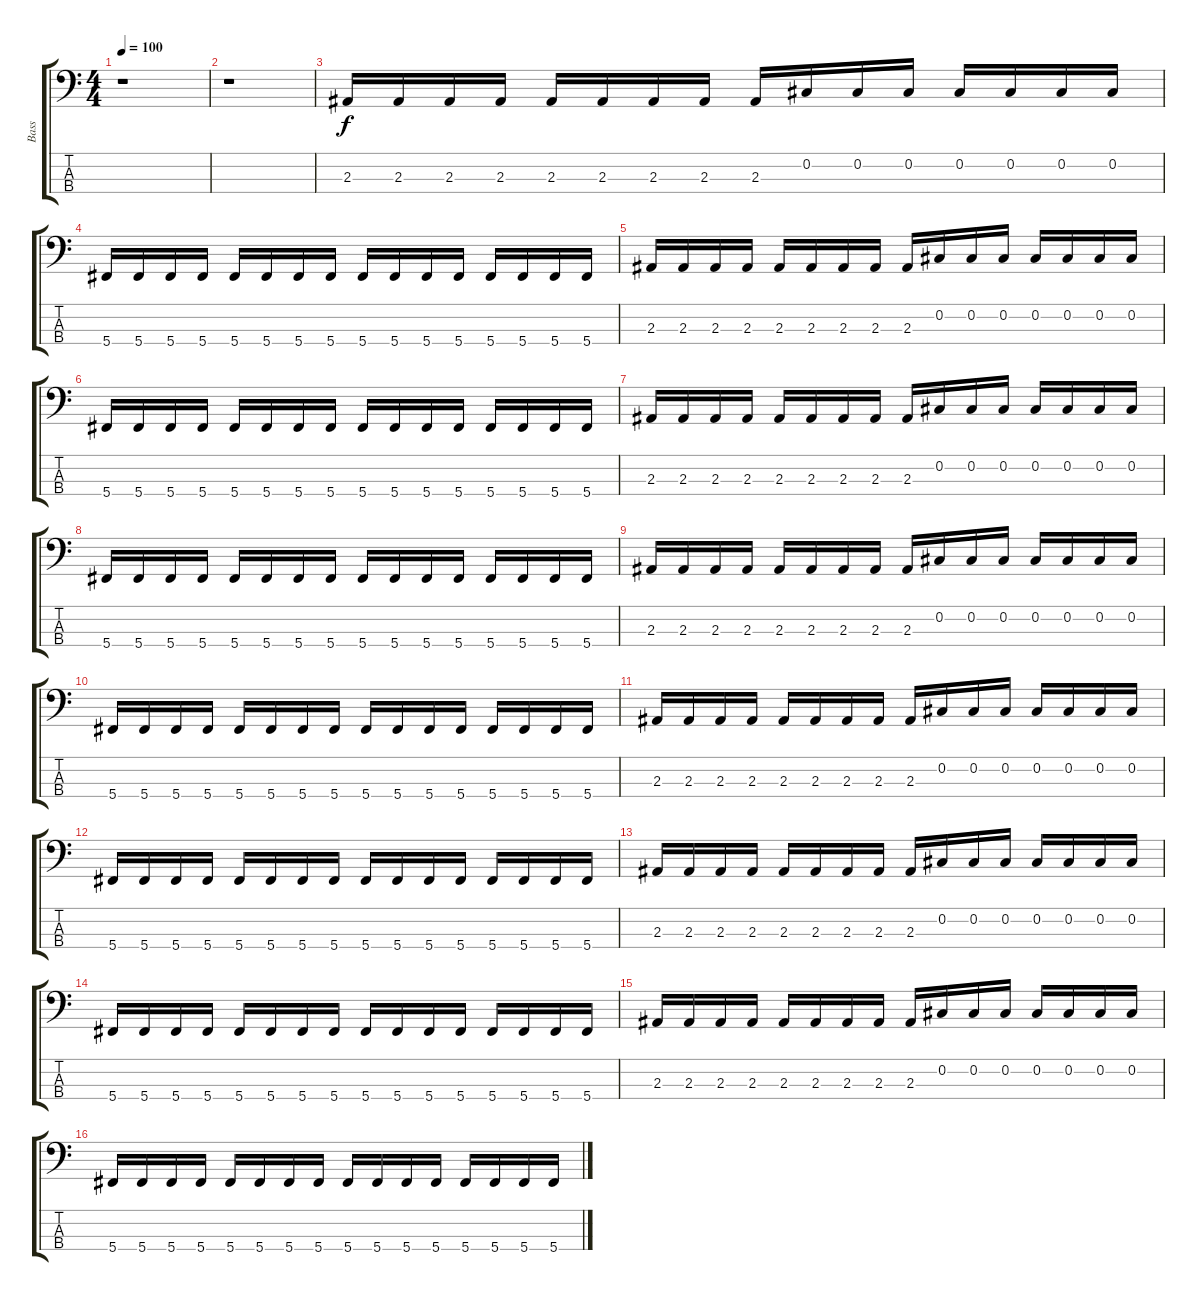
\track ("Bass" "Bass") {instrument electricbassfinger}
\staff {score tabs}
\tuning (Gb2 Db2 Ab1 Db1) {hide}
\ts (4 4)
\tempo 100
\clef f4
\ks c
r.1{dy f instrument electricbassfinger} |
r.1 |
2.3.16 2.3.16 2.3.16 2.3.16 2.3.16 2.3.16 2.3.16 2.3.16 2.3.16 0.2.16 0.2.16 0.2.16 0.2.16 0.2.16 0.2.16 0.2.16 |
5.4.16 5.4.16 5.4.16 5.4.16 5.4.16 5.4.16 5.4.16 5.4.16 5.4.16 5.4.16 5.4.16 5.4.16 5.4.16 5.4.16 5.4.16 5.4.16 |
2.3.16 2.3.16 2.3.16 2.3.16 2.3.16 2.3.16 2.3.16 2.3.16 2.3.16 0.2.16 0.2.16 0.2.16 0.2.16 0.2.16 0.2.16 0.2.16 |
5.4.16 5.4.16 5.4.16 5.4.16 5.4.16 5.4.16 5.4.16 5.4.16 5.4.16 5.4.16 5.4.16 5.4.16 5.4.16 5.4.16 5.4.16 5.4.16 |
2.3.16 2.3.16 2.3.16 2.3.16 2.3.16 2.3.16 2.3.16 2.3.16 2.3.16 0.2.16 0.2.16 0.2.16 0.2.16 0.2.16 0.2.16 0.2.16 |
5.4.16{volume 0} 5.4.16 5.4.16 5.4.16 5.4.16 5.4.16 5.4.16 5.4.16 5.4.16 5.4.16 5.4.16 5.4.16 5.4.16 5.4.16 5.4.16 5.4.16 |
2.3.16{volume 16} 2.3.16 2.3.16 2.3.16 2.3.16 2.3.16 2.3.16 2.3.16 2.3.16 0.2.16 0.2.16 0.2.16 0.2.16 0.2.16 0.2.16 0.2.16 |
5.4.16 5.4.16 5.4.16 5.4.16 5.4.16 5.4.16 5.4.16 5.4.16 5.4.16 5.4.16 5.4.16 5.4.16 5.4.16 5.4.16 5.4.16 5.4.16 |
2.3.16 2.3.16 2.3.16 2.3.16 2.3.16 2.3.16 2.3.16 2.3.16 2.3.16 0.2.16 0.2.16 0.2.16 0.2.16 0.2.16 0.2.16 0.2.16 |
5.4.16 5.4.16 5.4.16 5.4.16 5.4.16 5.4.16 5.4.16 5.4.16 5.4.16 5.4.16 5.4.16 5.4.16 5.4.16 5.4.16 5.4.16 5.4.16 |
2.3.16 2.3.16 2.3.16 2.3.16 2.3.16 2.3.16 2.3.16 2.3.16 2.3.16 0.2.16 0.2.16 0.2.16 0.2.16 0.2.16 0.2.16 0.2.16 |
5.4.16 5.4.16 5.4.16 5.4.16 5.4.16 5.4.16 5.4.16 5.4.16 5.4.16 5.4.16 5.4.16 5.4.16 5.4.16 5.4.16 5.4.16 5.4.16 |
2.3.16 2.3.16 2.3.16 2.3.16 2.3.16 2.3.16 2.3.16 2.3.16 2.3.16 0.2.16 0.2.16 0.2.16 0.2.16 0.2.16 0.2.16 0.2.16 |
5.4.16 5.4.16 5.4.16 5.4.16 5.4.16 5.4.16 5.4.16 5.4.16 5.4.16 5.4.16 5.4.16 5.4.16 5.4.16 5.4.16 5.4.16 5.4.16
